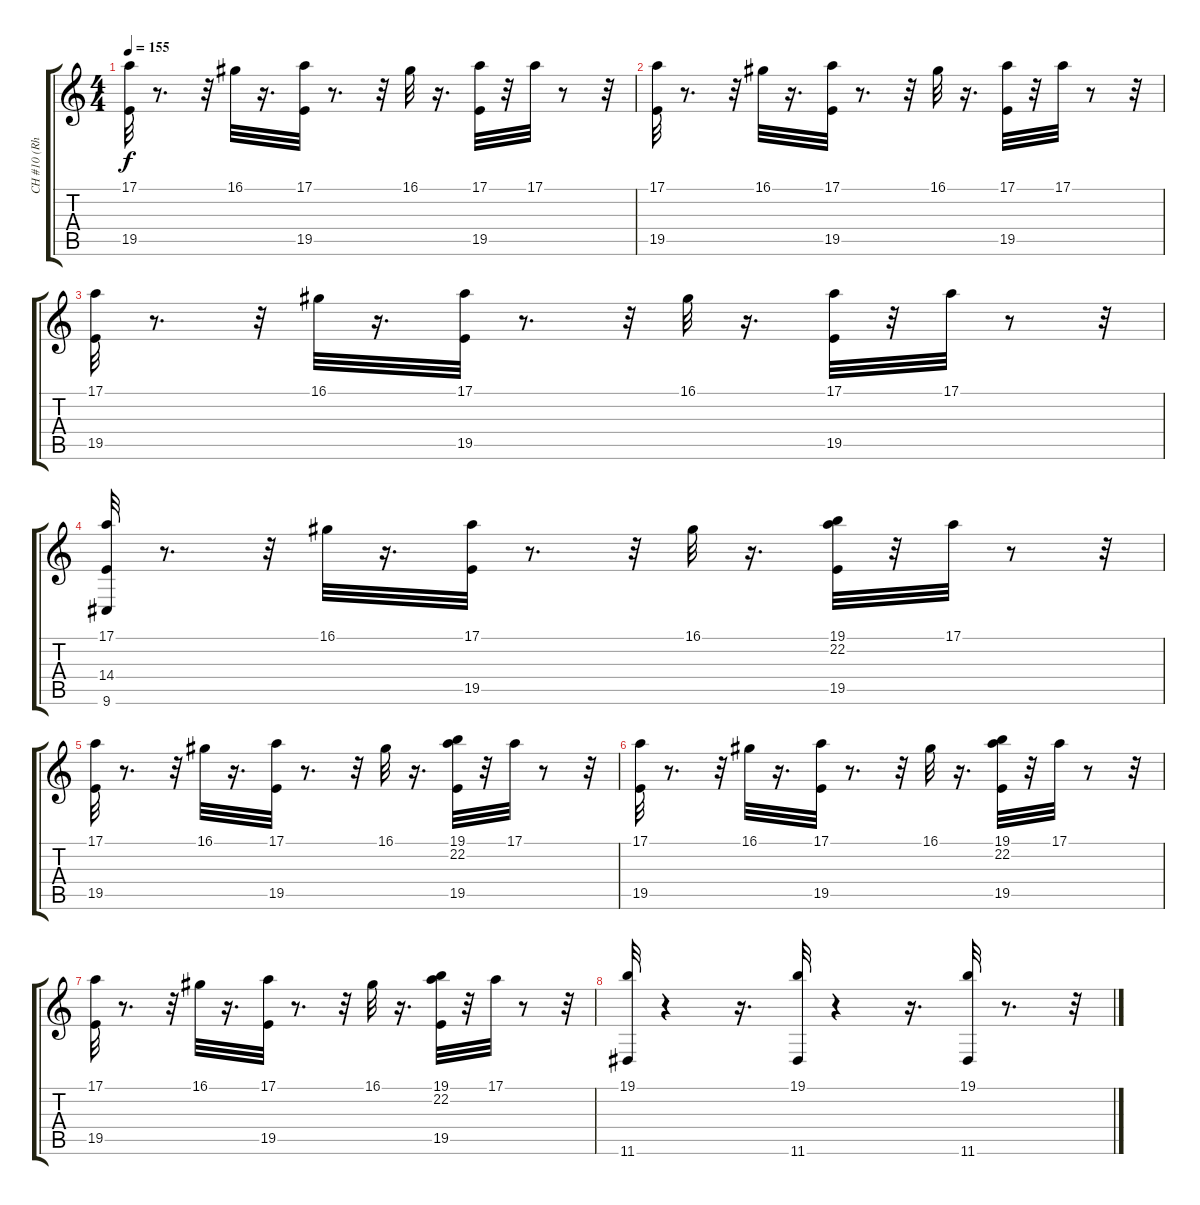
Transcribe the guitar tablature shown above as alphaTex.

\track ("CH #10 (Rhythm channel)" "CH #10 (Rh") {instrument acousticgrandpiano}
\staff {score tabs}
\tuning (E4 B3 G3 D3 A2 E2) {hide}
\ts (4 4)
\tempo 155
\clef g2
\ks c
(17.1 19.5).32{dy f} r.8{d} r.32 16.1.32 r.16{d} (17.1 19.5).32 r.8{d} r.32 16.1.32 r.16{d} (17.1 19.5).32 r.32 17.1.32 r.8 r.32 |
(17.1 19.5).32 r.8{d} r.32 16.1.32 r.16{d} (17.1 19.5).32 r.8{d} r.32 16.1.32 r.16{d} (17.1 19.5).32 r.32 17.1.32 r.8 r.32 |
(17.1 19.5).32 r.8{d} r.32 16.1.32 r.16{d} (17.1 19.5).32 r.8{d} r.32 16.1.32 r.16{d} (17.1 19.5).32 r.32 17.1.32 r.8 r.32 |
(17.1 14.4 9.6).32 r.8{d} r.32 16.1.32 r.16{d} (17.1 19.5).32 r.8{d} r.32 16.1.32 r.16{d} (19.1 22.2 19.5).32 r.32 17.1.32 r.8 r.32 |
(17.1 19.5).32 r.8{d} r.32 16.1.32 r.16{d} (17.1 19.5).32 r.8{d} r.32 16.1.32 r.16{d} (19.1 22.2 19.5).32 r.32 17.1.32 r.8 r.32 |
(17.1 19.5).32 r.8{d} r.32 16.1.32 r.16{d} (17.1 19.5).32 r.8{d} r.32 16.1.32 r.16{d} (19.1 22.2 19.5).32 r.32 17.1.32 r.8 r.32 |
(17.1 19.5).32 r.8{d} r.32 16.1.32 r.16{d} (17.1 19.5).32 r.8{d} r.32 16.1.32 r.16{d} (19.1 22.2 19.5).32 r.32 17.1.32 r.8 r.32 |
(19.1 11.6).32 r.4 r.16{d} (19.1 11.6).32 r.4 r.16{d} (19.1 11.6).32 r.8{d} r.32
